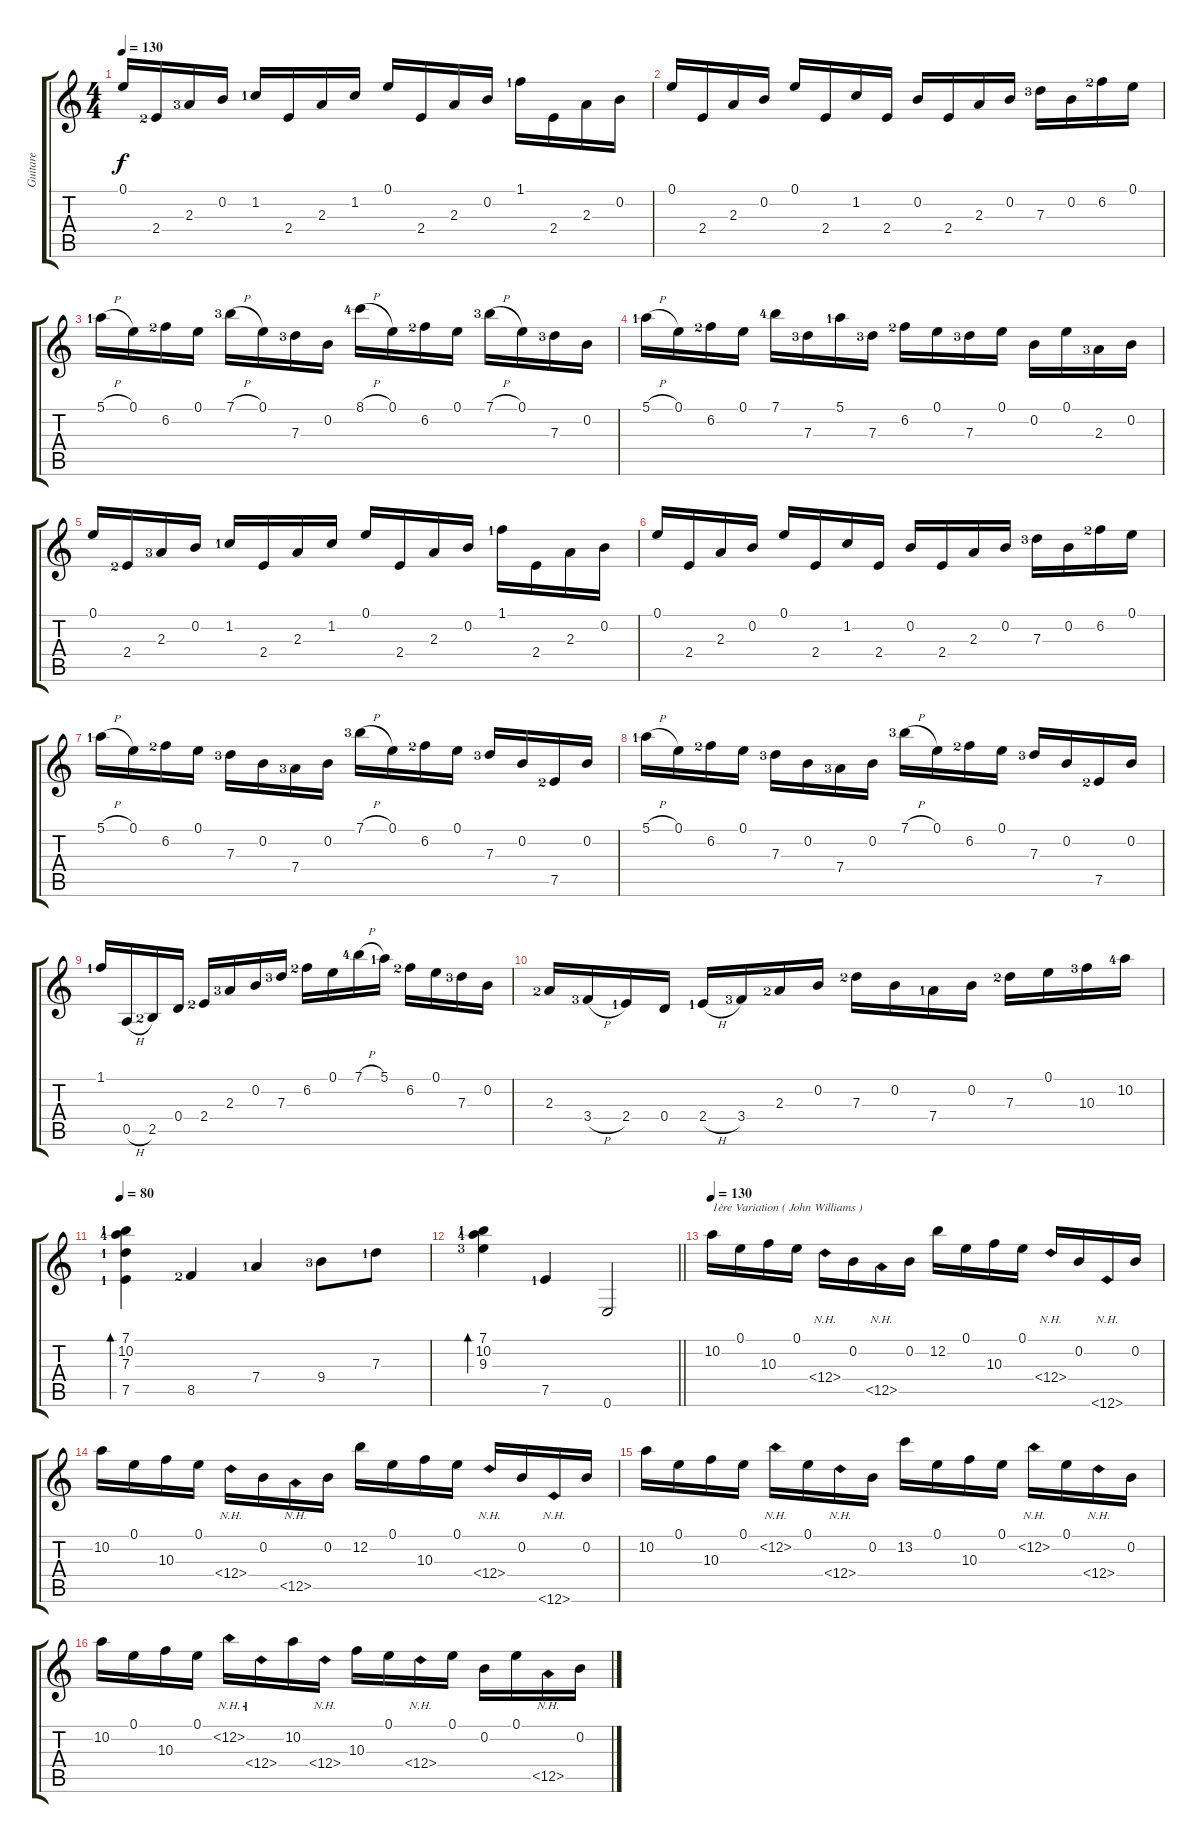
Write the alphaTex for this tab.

\track ("Guitare" "Guitare") {instrument acousticguitarnylon}
\staff {score tabs}
\tuning (E4 B3 G3 D3 A2 E2) {hide}
\ts (4 4)
\tempo 130
\clef g2
\ks c
0.1.16{dy f} 2.4{lf 3}.16 2.3{lf 4}.16 0.2.16 1.2{lf 2}.16 2.4.16 2.3.16 1.2.16 0.1.16 2.4.16 2.3.16 0.2.16 1.1{lf 2}.16 2.4.16 2.3.16 0.2.16 |
0.1.16 2.4.16 2.3.16 0.2.16 0.1.16 2.4.16 1.2.16 2.4.16 0.2.16 2.4.16 2.3.16 0.2.16 7.3{lf 4}.16 0.2.16 6.2{lf 3}.16 0.1.16 |
5.1{h lf 2}.16 0.1.16 6.2{lf 3}.16 0.1.16 7.1{h lf 4}.16 0.1.16 7.3{lf 4}.16 0.2.16 8.1{h lf 5}.16 0.1.16 6.2{lf 3}.16 0.1.16 7.1{h lf 4}.16 0.1.16 7.3{lf 4}.16 0.2.16 |
5.1{h lf 2}.16 0.1.16 6.2{lf 3}.16 0.1.16 7.1{lf 5}.16 7.3{lf 4}.16 5.1{lf 2}.16 7.3{lf 4}.16 6.2{lf 3}.16 0.1.16 7.3{lf 4}.16 0.1.16 0.2.16 0.1.16 2.3{lf 4}.16 0.2.16 |
0.1.16 2.4{lf 3}.16 2.3{lf 4}.16 0.2.16 1.2{lf 2}.16 2.4.16 2.3.16 1.2.16 0.1.16 2.4.16 2.3.16 0.2.16 1.1{lf 2}.16 2.4.16 2.3.16 0.2.16 |
0.1.16 2.4.16 2.3.16 0.2.16 0.1.16 2.4.16 1.2.16 2.4.16 0.2.16 2.4.16 2.3.16 0.2.16 7.3{lf 4}.16 0.2.16 6.2{lf 3}.16 0.1.16 |
5.1{h lf 2}.16 0.1.16 6.2{lf 3}.16 0.1.16 7.3{lf 4}.16 0.2.16 7.4{lf 4}.16 0.2.16 7.1{h lf 4}.16 0.1.16 6.2{lf 3}.16 0.1.16 7.3{lf 4}.16 0.2.16 7.5{lf 3}.16 0.2.16 |
5.1{h lf 2}.16 0.1.16 6.2{lf 3}.16 0.1.16 7.3{lf 4}.16 0.2.16 7.4{lf 4}.16 0.2.16 7.1{h lf 4}.16 0.1.16 6.2{lf 3}.16 0.1.16 7.3{lf 4}.16 0.2.16 7.5{lf 3}.16 0.2.16 |
1.1{lf 2}.16 0.5{h}.16 2.5{lf 3}.16 0.4.16 2.4{lf 3}.16 2.3{lf 4}.16 0.2.16 7.3{lf 4}.16 6.2{lf 3}.16 0.1.16 7.1{h lf 5}.16 5.1{lf 2}.16 6.2{lf 3}.16 0.1.16 7.3{lf 4}.16 0.2.16 |
2.3{lf 3}.16 3.4{h lf 4}.16 2.4{lf 2}.16 0.4.16 2.4{h lf 2}.16 3.4{lf 4}.16 2.3{lf 3}.16 0.2.16 7.3{lf 3}.16 0.2.16 7.4{lf 2}.16 0.2.16 7.3{lf 3}.16 0.1.16 10.3{lf 4}.16 10.2{lf 5}.16 |
\tempo 80
(7.1{lf 2} 10.2{lf 5} 7.3{lf 2} 7.5{lf 2}).4{bd 240} 8.5{lf 3}.4 7.4{lf 2}.4 9.4{lf 4}.8 7.3{lf 2}.8 |
\barLineRight lightlight
(7.1{lf 2} 10.2{lf 5} 9.3{lf 4}).4{bd 240} 7.5{lf 2}.4 0.6.2 |
\tempo 130
10.2.16{txt "1ère Variation ( John Williams )"} 0.1.16 10.3.16 0.1.16 12.4{nh}.16 0.2.16 12.5{nh}.16 0.2.16 12.2.16 0.1.16 10.3.16 0.1.16 12.4{nh}.16 0.2.16 12.6{nh}.16 0.2.16 |
10.2.16 0.1.16 10.3.16 0.1.16 12.4{nh}.16 0.2.16 12.5{nh}.16 0.2.16 12.2.16 0.1.16 10.3.16 0.1.16 12.4{nh}.16 0.2.16 12.6{nh}.16 0.2.16 |
10.2.16 0.1.16 10.3.16 0.1.16 12.2{nh}.16 0.1.16 12.4{nh}.16 0.2.16 13.2.16 0.1.16 10.3.16 0.1.16 12.2{nh}.16 0.1.16 12.4{nh}.16 0.2.16 |
10.2.16 0.1.16 10.3.16 0.1.16 12.2{nh}.16 12.4{nh}.16 10.2.16 12.4{nh}.16 10.3.16 0.1.16 12.4{nh}.16 0.1.16 0.2.16 0.1.16 12.5{nh}.16 0.2.16
